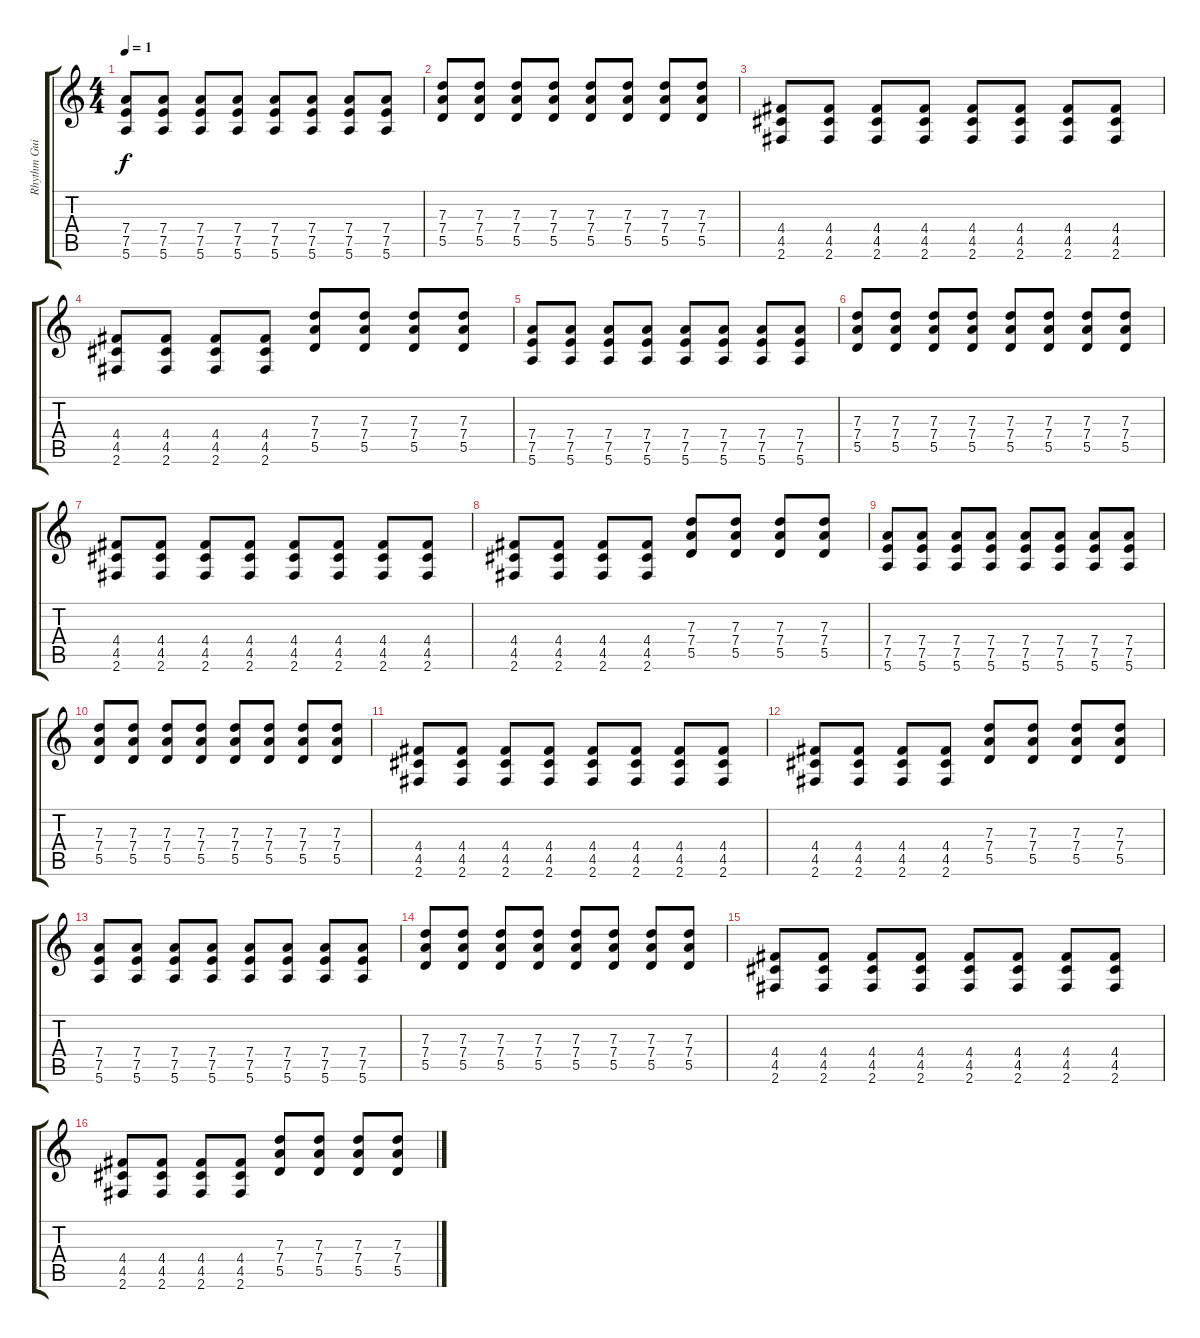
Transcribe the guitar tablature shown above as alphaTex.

\track ("Rhythm Guitar" "Rhythm Gui") {instrument distortionguitar}
\staff {score tabs}
\tuning (E4 B3 G3 D3 A2 E2) {hide}
\ts (4 4)
\tempo 1
\clef g2
\ks c
(7.4 7.5 5.6).8{dy f} (7.4 7.5 5.6).8 (7.4 7.5 5.6).8 (7.4 7.5 5.6).8 (7.4 7.5 5.6).8 (7.4 7.5 5.6).8 (7.4 7.5 5.6).8 (7.4 7.5 5.6).8 |
(7.3 7.4 5.5).8 (7.3 7.4 5.5).8 (7.3 7.4 5.5).8 (7.3 7.4 5.5).8 (7.3 7.4 5.5).8 (7.3 7.4 5.5).8 (7.3 7.4 5.5).8 (7.3 7.4 5.5).8 |
(4.4 4.5 2.6).8 (4.4 4.5 2.6).8 (4.4 4.5 2.6).8 (4.4 4.5 2.6).8 (4.4 4.5 2.6).8 (4.4 4.5 2.6).8 (4.4 4.5 2.6).8 (4.4 4.5 2.6).8 |
(4.4 4.5 2.6).8 (4.4 4.5 2.6).8 (4.4 4.5 2.6).8 (4.4 4.5 2.6).8 (7.3 7.4 5.5).8 (7.3 7.4 5.5).8 (7.3 7.4 5.5).8 (7.3 7.4 5.5).8 |
(7.4 7.5 5.6).8 (7.4 7.5 5.6).8 (7.4 7.5 5.6).8 (7.4 7.5 5.6).8 (7.4 7.5 5.6).8 (7.4 7.5 5.6).8 (7.4 7.5 5.6).8 (7.4 7.5 5.6).8 |
(7.3 7.4 5.5).8 (7.3 7.4 5.5).8 (7.3 7.4 5.5).8 (7.3 7.4 5.5).8 (7.3 7.4 5.5).8 (7.3 7.4 5.5).8 (7.3 7.4 5.5).8 (7.3 7.4 5.5).8 |
(4.4 4.5 2.6).8 (4.4 4.5 2.6).8 (4.4 4.5 2.6).8 (4.4 4.5 2.6).8 (4.4 4.5 2.6).8 (4.4 4.5 2.6).8 (4.4 4.5 2.6).8 (4.4 4.5 2.6).8 |
(4.4 4.5 2.6).8 (4.4 4.5 2.6).8 (4.4 4.5 2.6).8 (4.4 4.5 2.6).8 (7.3 7.4 5.5).8 (7.3 7.4 5.5).8 (7.3 7.4 5.5).8 (7.3 7.4 5.5).8 |
(7.4 7.5 5.6).8 (7.4 7.5 5.6).8 (7.4 7.5 5.6).8 (7.4 7.5 5.6).8 (7.4 7.5 5.6).8 (7.4 7.5 5.6).8 (7.4 7.5 5.6).8 (7.4 7.5 5.6).8 |
(7.3 7.4 5.5).8 (7.3 7.4 5.5).8 (7.3 7.4 5.5).8 (7.3 7.4 5.5).8 (7.3 7.4 5.5).8 (7.3 7.4 5.5).8 (7.3 7.4 5.5).8 (7.3 7.4 5.5).8 |
(4.4 4.5 2.6).8 (4.4 4.5 2.6).8 (4.4 4.5 2.6).8 (4.4 4.5 2.6).8 (4.4 4.5 2.6).8 (4.4 4.5 2.6).8 (4.4 4.5 2.6).8 (4.4 4.5 2.6).8 |
(4.4 4.5 2.6).8 (4.4 4.5 2.6).8 (4.4 4.5 2.6).8 (4.4 4.5 2.6).8 (7.3 7.4 5.5).8 (7.3 7.4 5.5).8 (7.3 7.4 5.5).8 (7.3 7.4 5.5).8 |
(7.4 7.5 5.6).8 (7.4 7.5 5.6).8 (7.4 7.5 5.6).8 (7.4 7.5 5.6).8 (7.4 7.5 5.6).8 (7.4 7.5 5.6).8 (7.4 7.5 5.6).8 (7.4 7.5 5.6).8 |
(7.3 7.4 5.5).8 (7.3 7.4 5.5).8 (7.3 7.4 5.5).8 (7.3 7.4 5.5).8 (7.3 7.4 5.5).8 (7.3 7.4 5.5).8 (7.3 7.4 5.5).8 (7.3 7.4 5.5).8 |
(4.4 4.5 2.6).8 (4.4 4.5 2.6).8 (4.4 4.5 2.6).8 (4.4 4.5 2.6).8 (4.4 4.5 2.6).8 (4.4 4.5 2.6).8 (4.4 4.5 2.6).8 (4.4 4.5 2.6).8 |
(4.4 4.5 2.6).8 (4.4 4.5 2.6).8 (4.4 4.5 2.6).8 (4.4 4.5 2.6).8 (7.3 7.4 5.5).8 (7.3 7.4 5.5).8 (7.3 7.4 5.5).8 (7.3 7.4 5.5).8
